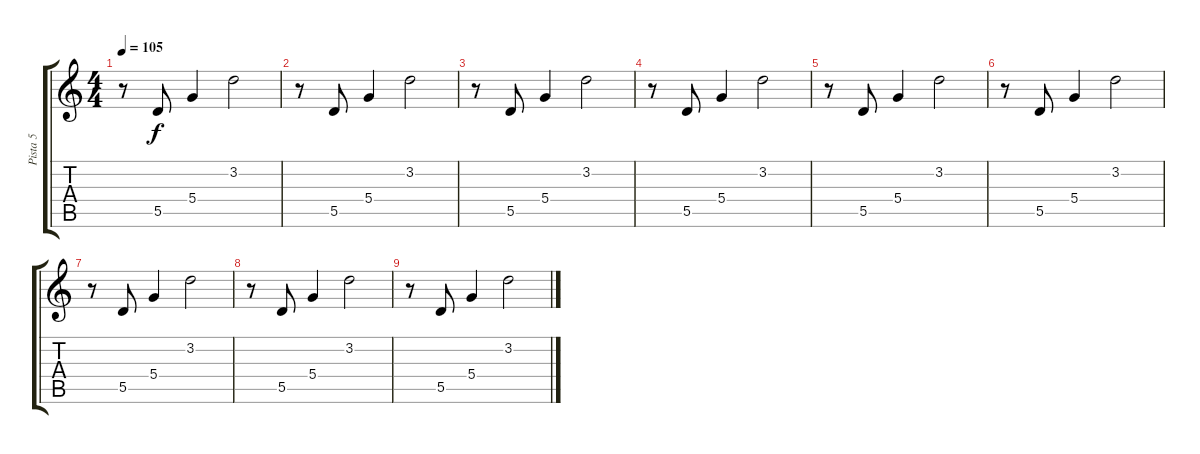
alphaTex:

\track ("Pista 5" "Pista 5") {instrument electricguitarclean}
\staff {score tabs}
\tuning (E4 B3 G3 D3 A2 E2) {hide}
\ts (4 4)
\tempo 105
\clef g2
\ks c
r.8{dy f} 5.5.8 5.4.4 3.2.2 |
r.8 5.5.8 5.4.4 3.2.2 |
r.8 5.5.8 5.4.4 3.2.2 |
r.8 5.5.8 5.4.4 3.2.2 |
r.8 5.5.8 5.4.4 3.2.2 |
r.8 5.5.8 5.4.4 3.2.2 |
r.8 5.5.8 5.4.4 3.2.2 |
r.8 5.5.8 5.4.4 3.2.2 |
r.8 5.5.8 5.4.4 3.2.2
